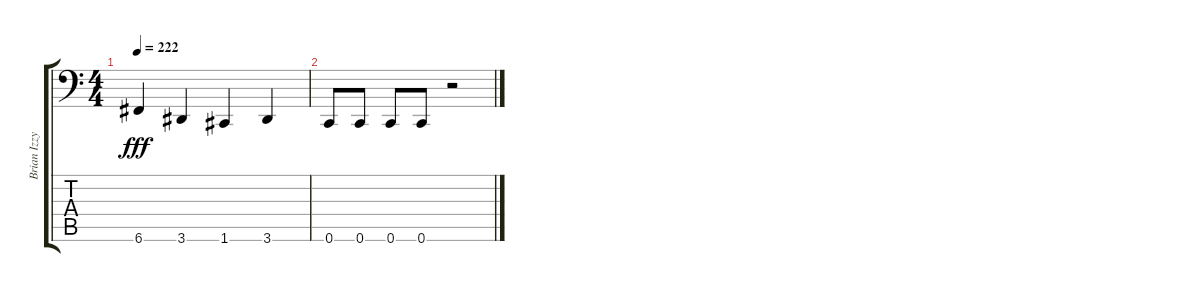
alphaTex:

\track ("Brian Izzy (Octaver)" "Brian Izzy") {instrument distortionguitar}
\staff {score tabs}
\tuning (D3 A2 F2 C2 G1 C1) {hide}
\ts (4 4)
\tempo 222
\clef f4
\ks c
6.6.4{dy fff} 3.6.4 1.6.4 3.6.4 |
0.6.8 0.6.8 0.6.8 0.6.8 r.2
